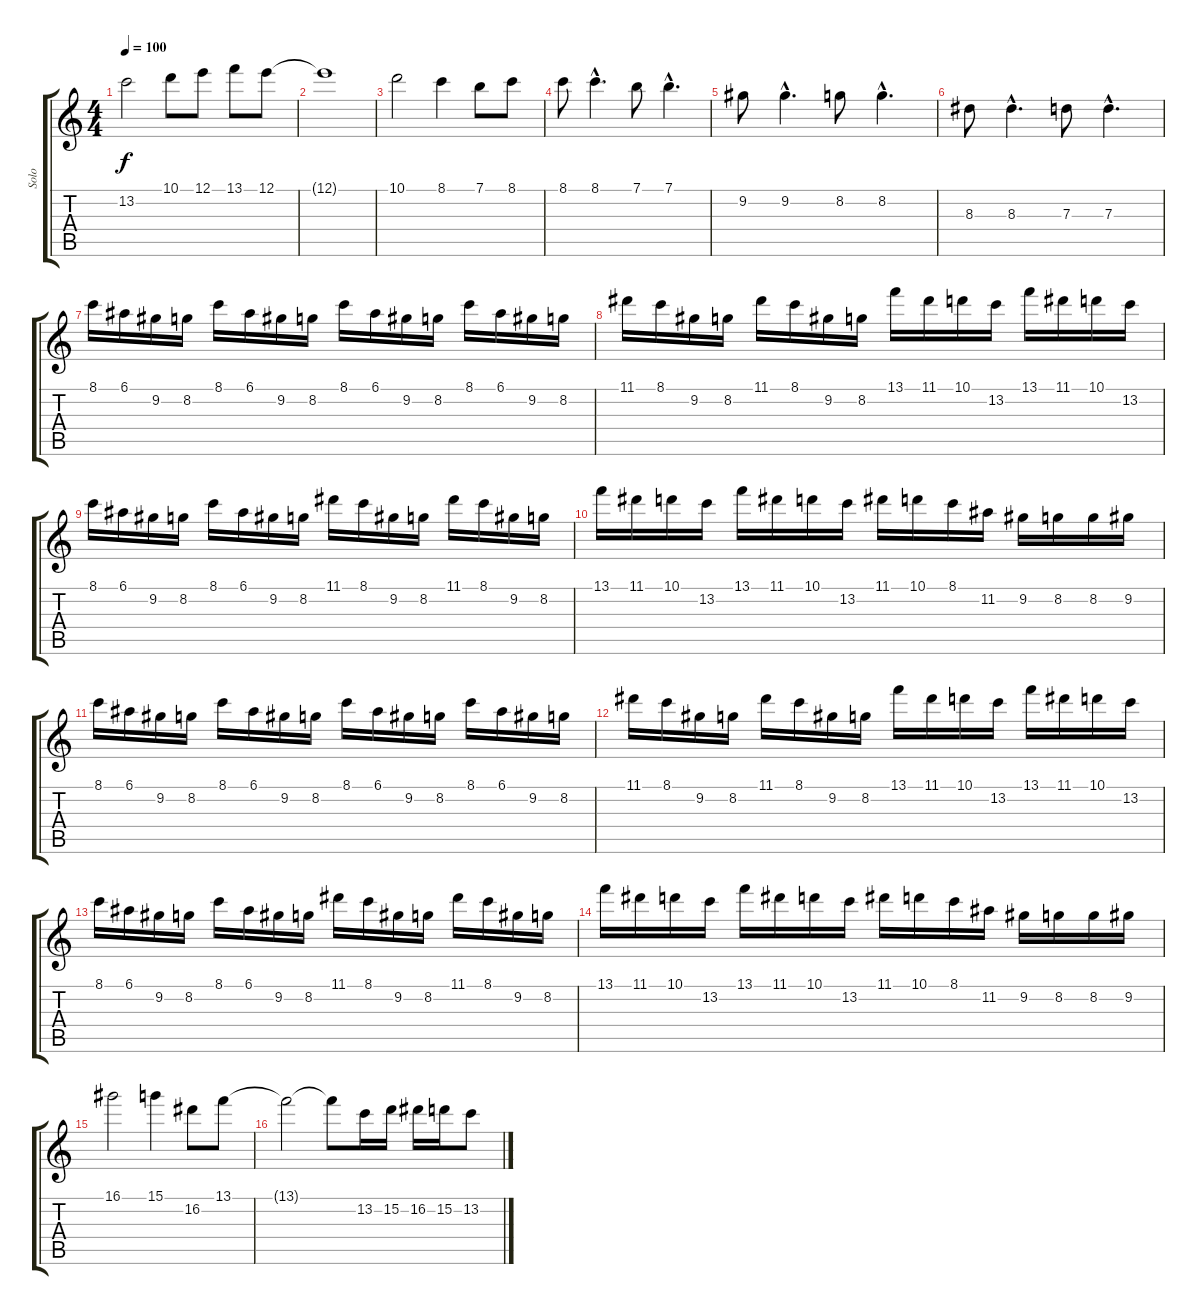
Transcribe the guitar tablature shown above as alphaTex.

\track ("Solo" "Solo") {instrument distortionguitar}
\staff {score tabs}
\tuning (E4 B3 G3 D3 A2 E2) {hide}
\ts (4 4)
\tempo 100
\clef g2
\ks c
13.2.2{dy f} 10.1.8 12.1.8 13.1.8 12.1.8 |
12.1{t}.1 |
10.1.2 8.1.4 7.1.8 8.1.8 |
8.1.8 8.1{hac}.4{d} 7.1.8 7.1{hac}.4{d} |
9.2.8 9.2{hac}.4{d} 8.2.8 8.2{hac}.4{d} |
8.3.8 8.3{hac}.4{d} 7.3.8 7.3{hac}.4{d} |
8.1.16 6.1.16 9.2.16 8.2.16 8.1.16 6.1.16 9.2.16 8.2.16 8.1.16 6.1.16 9.2.16 8.2.16 8.1.16 6.1.16 9.2.16 8.2.16 |
11.1.16 8.1.16 9.2.16 8.2.16 11.1.16 8.1.16 9.2.16 8.2.16 13.1.16 11.1.16 10.1.16 13.2.16 13.1.16 11.1.16 10.1.16 13.2.16 |
8.1.16 6.1.16 9.2.16 8.2.16 8.1.16 6.1.16 9.2.16 8.2.16 11.1.16 8.1.16 9.2.16 8.2.16 11.1.16 8.1.16 9.2.16 8.2.16 |
13.1.16 11.1.16 10.1.16 13.2.16 13.1.16 11.1.16 10.1.16 13.2.16 11.1.16 10.1.16 8.1.16 11.2.16 9.2.16 8.2.16 8.2.16 9.2.16 |
8.1.16 6.1.16 9.2.16 8.2.16 8.1.16 6.1.16 9.2.16 8.2.16 8.1.16 6.1.16 9.2.16 8.2.16 8.1.16 6.1.16 9.2.16 8.2.16 |
11.1.16 8.1.16 9.2.16 8.2.16 11.1.16 8.1.16 9.2.16 8.2.16 13.1.16 11.1.16 10.1.16 13.2.16 13.1.16 11.1.16 10.1.16 13.2.16 |
8.1.16 6.1.16 9.2.16 8.2.16 8.1.16 6.1.16 9.2.16 8.2.16 11.1.16 8.1.16 9.2.16 8.2.16 11.1.16 8.1.16 9.2.16 8.2.16 |
13.1.16 11.1.16 10.1.16 13.2.16 13.1.16 11.1.16 10.1.16 13.2.16 11.1.16 10.1.16 8.1.16 11.2.16 9.2.16 8.2.16 8.2.16 9.2.16 |
16.1.2 15.1.4 16.2.8 13.1.8 |
13.1{t}.2 13.1{t}.8 13.2.16 15.2.16 16.2.16 15.2.16 13.2.8
